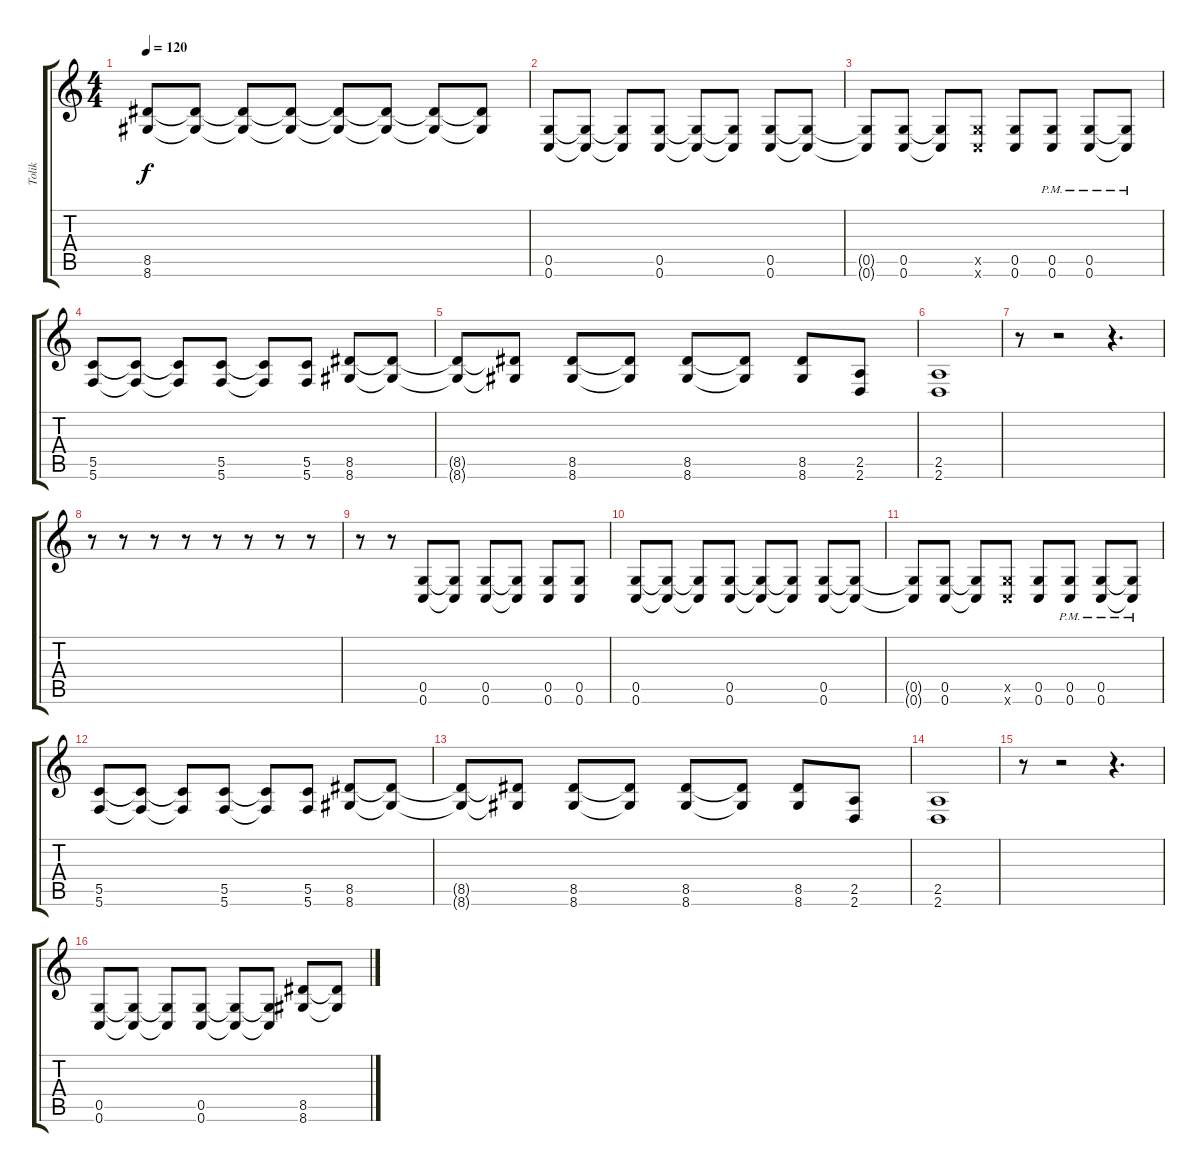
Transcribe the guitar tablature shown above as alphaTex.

\track ("Tolik" "Tolik") {instrument distortionguitar}
\staff {score tabs}
\tuning (D4 A3 F3 C3 G2 C2) {hide}
\ts (4 4)
\tempo 120
\clef g2
\ks c
(8.5{t} 8.6{t}).8{dy f} (8.5{t} 8.6{t}).8 (8.5{t} 8.6{t}).8 (8.5{t} 8.6{t}).8 (8.5{t} 8.6{t}).8 (8.5{t} 8.6{t}).8 (8.5{t} 8.6{t}).8 (8.5{t} 8.6{t}).8 |
(0.5 0.6).8 (0.5{t} 0.6{t}).8 (0.5{t} 0.6{t}).8 (0.5 0.6).8 (0.5{t} 0.6{t}).8 (0.5{t} 0.6{t}).8 (0.5 0.6).8 (0.5{t} 0.6{t}).8 |
(0.5{t} 0.6{t}).8 (0.5 0.6).8 (0.5{t} 0.6{t}).8 (0.5{x} 0.6{x}).8 (0.5 0.6).8 (0.5{pm} 0.6{pm}).8 (0.5{pm} 0.6{pm}).8 (0.5{pm t} 0.6{pm t}).8 |
(5.5 5.6).8 (5.5{t} 5.6{t}).8 (5.5{t} 5.6{t}).8 (5.5 5.6).8 (5.5{t} 5.6{t}).8 (5.5 5.6).8 (8.5 8.6).8 (8.5{t} 8.6{t}).8 |
(8.5{t} 8.6{t}).8 (8.5{t} 8.6{t}).8 (8.5 8.6).8 (8.5{t} 8.6{t}).8 (8.5 8.6).8 (8.5{t} 8.6{t}).8 (8.5 8.6).8 (2.5 2.6).8 |
(2.5 2.6).1 |
r.8 r.2 r.4{d} |
r.8 r.8 r.8 r.8 r.8 r.8 r.8 r.8 |
r.8 r.8 (0.5 0.6).8 (0.5{t} 0.6{t}).8 (0.5 0.6).8 (0.5{t} 0.6{t}).8 (0.5 0.6).8 (0.5 0.6).8 |
(0.5 0.6).8 (0.5{t} 0.6{t}).8 (0.5{t} 0.6{t}).8 (0.5 0.6).8 (0.5{t} 0.6{t}).8 (0.5{t} 0.6{t}).8 (0.5 0.6).8 (0.5{t} 0.6{t}).8 |
(0.5{t} 0.6{t}).8 (0.5 0.6).8 (0.5{t} 0.6{t}).8 (0.5{x} 0.6{x}).8 (0.5 0.6).8 (0.5{pm} 0.6{pm}).8 (0.5{pm} 0.6{pm}).8 (0.5{pm t} 0.6{pm t}).8 |
(5.5 5.6).8 (5.5{t} 5.6{t}).8 (5.5{t} 5.6{t}).8 (5.5 5.6).8 (5.5{t} 5.6{t}).8 (5.5 5.6).8 (8.5 8.6).8 (8.5{t} 8.6{t}).8 |
(8.5{t} 8.6{t}).8 (8.5{t} 8.6{t}).8 (8.5 8.6).8 (8.5{t} 8.6{t}).8 (8.5 8.6).8 (8.5{t} 8.6{t}).8 (8.5 8.6).8 (2.5 2.6).8 |
(2.5 2.6).1 |
r.8 r.2 r.4{d} |
(0.5 0.6).8 (0.5{t} 0.6{t}).8 (0.5{t} 0.6{t}).8 (0.5 0.6).8 (0.5{t} 0.6{t}).8 (0.5{t} 0.6{t}).8 (8.5 8.6).8 (8.5{t} 8.6{t}).8
